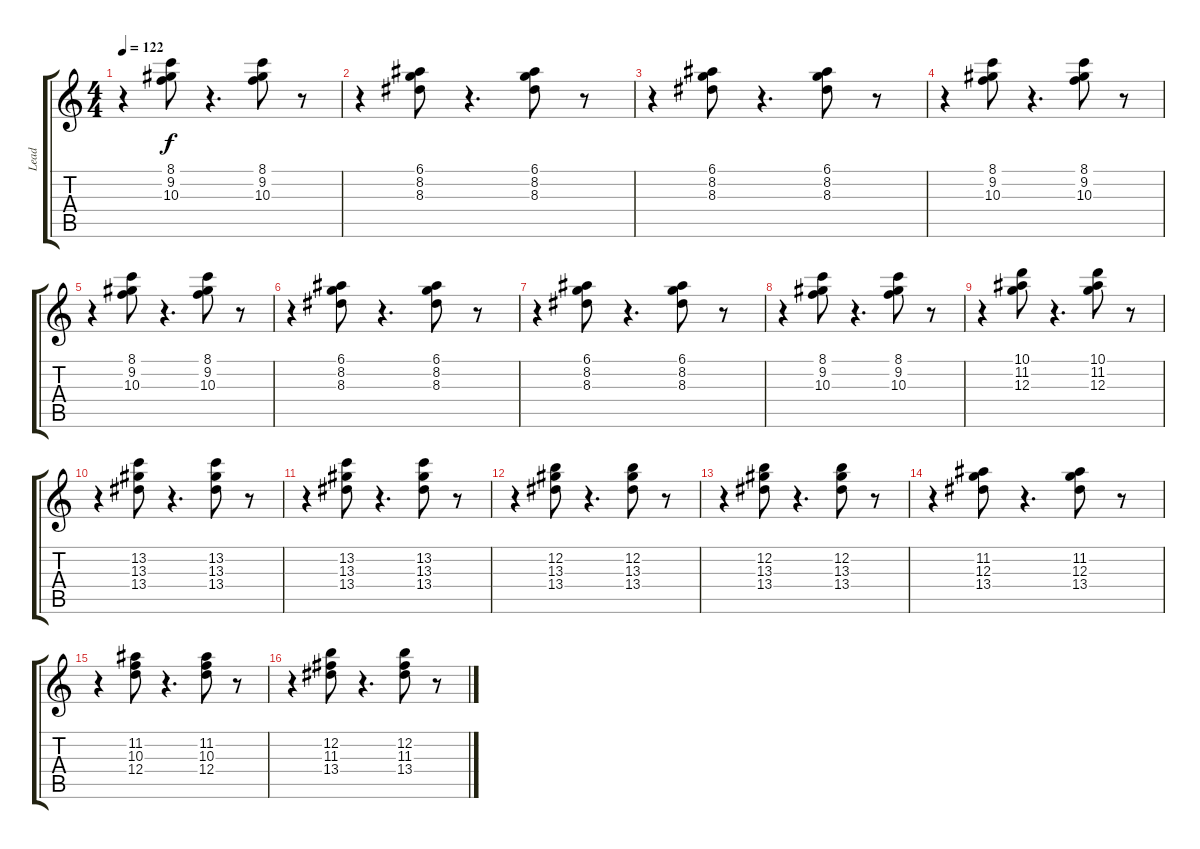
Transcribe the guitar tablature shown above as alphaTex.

\track ("Lead" "Lead") {instrument electricguitarjazz}
\staff {score tabs}
\tuning (E4 B3 G3 D3 A2 E2) {hide}
\ts (4 4)
\tempo 122
\clef g2
\ks c
r.4{dy f} (8.1 9.2 10.3).8 r.4{d} (8.1 9.2 10.3).8 r.8 |
r.4 (6.1 8.2 8.3).8 r.4{d} (6.1 8.2 8.3).8 r.8 |
r.4 (6.1 8.2 8.3).8 r.4{d} (6.1 8.2 8.3).8 r.8 |
r.4 (8.1 9.2 10.3).8 r.4{d} (8.1 9.2 10.3).8 r.8 |
r.4 (8.1 9.2 10.3).8 r.4{d} (8.1 9.2 10.3).8 r.8 |
r.4 (6.1 8.2 8.3).8 r.4{d} (6.1 8.2 8.3).8 r.8 |
r.4 (6.1 8.2 8.3).8 r.4{d} (6.1 8.2 8.3).8 r.8 |
r.4 (8.1 9.2 10.3).8 r.4{d} (8.1 9.2 10.3).8 r.8 |
r.4 (10.1 11.2 12.3).8 r.4{d} (10.1 11.2 12.3).8 r.8 |
r.4 (13.2 13.3 13.4).8 r.4{d} (13.2 13.3 13.4).8 r.8 |
r.4 (13.2 13.3 13.4).8 r.4{d} (13.2 13.3 13.4).8 r.8 |
r.4 (12.2 13.3 13.4).8 r.4{d} (12.2 13.3 13.4).8 r.8 |
r.4 (12.2 13.3 13.4).8 r.4{d} (12.2 13.3 13.4).8 r.8 |
r.4 (11.2 12.3 13.4).8 r.4{d} (11.2 12.3 13.4).8 r.8 |
r.4 (11.2 10.3 12.4).8 r.4{d} (11.2 10.3 12.4).8 r.8 |
r.4 (12.2 11.3 13.4).8 r.4{d} (12.2 11.3 13.4).8 r.8
